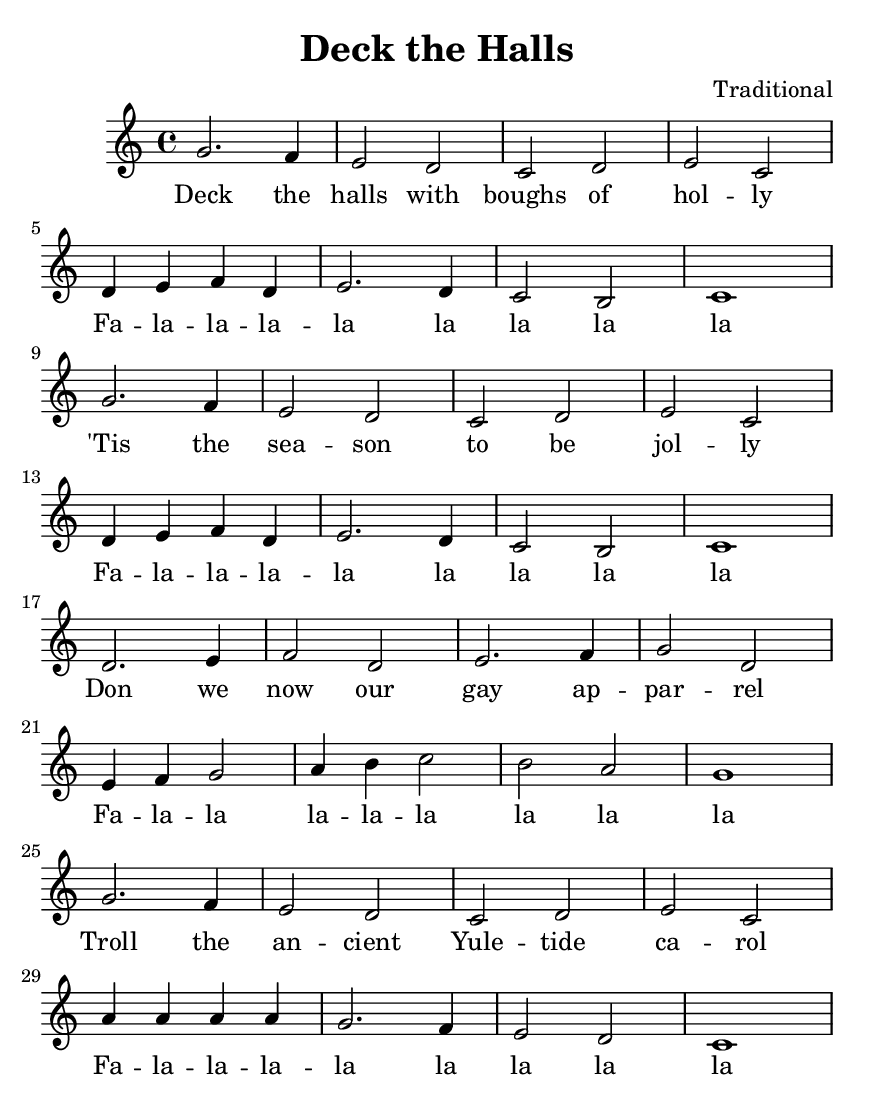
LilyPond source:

\version "2.14.2"
Notes = \transpose c c' {
    \key c \major
    \time 4/4

    g2.  f4  | e2 d     | c  d   | e c  | \break
    d4 e f d | e2. d4   | c2 b,  | c1   | \break
    g2.  f4  | e2 d     | c  d   | e c  | \break
    d4 e f d | e2. d4   | c2 b,  | c1   | \break
    d2.  e4  | f2  d    | e2. f4 | g2 d | \break
    e4 f g2  | a4 b c'2 | b2 a   | g1   | \break
    g2.  f4  | e2 d     | c  d   | e c  | \break
    a4 a a a | g2. f4   | e2 d   | c1   |
}
English = \lyricmode {
    Deck the halls with boughs of hol -- ly
    Fa -- la -- la -- la -- la la la la la
    'Tis the sea -- son to be jol -- ly
    Fa -- la -- la -- la -- la la la la la
    Don we now our gay ap -- par -- rel
    Fa -- la -- la la -- la -- la la la la
    Troll the an -- cient Yule -- tide ca -- rol
    Fa -- la -- la -- la -- la la la la la
}
Katakana = \lyricmode {
    デック ザ ハールズ ウィス バウズ アヴ ハー リ
    ファ ラ ラ ラ ラ ラ ラ ラ ラ
    ティズ ザ シー ザン トゥー ビ ジャー リ
    ファ ラ ラ ラ ラ ラ ラ ラ ラ
    ドン ウィー ナウ アウア ゲー ア ペ レル
    ファ ラ ラ ラ ラ ラ ラ ラ ラ
    ツロール ザ エーン シェント ユール タイヅ ケ ロル
    ファ ラ ラ ラ ラ ラ ラ ラ ラ
}


#(set-default-paper-size "a5")

\header {
  title = "Deck the Halls"
  composer = "Traditional"
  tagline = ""
}

\score {
  \new ChoirStaff <<
    \new Staff <<
      \clef "treble"
      \new Voice = "Notes"  { \Notes }
      \new Lyrics \lyricsto "Notes" { \English   }
    >>
  >>
}
